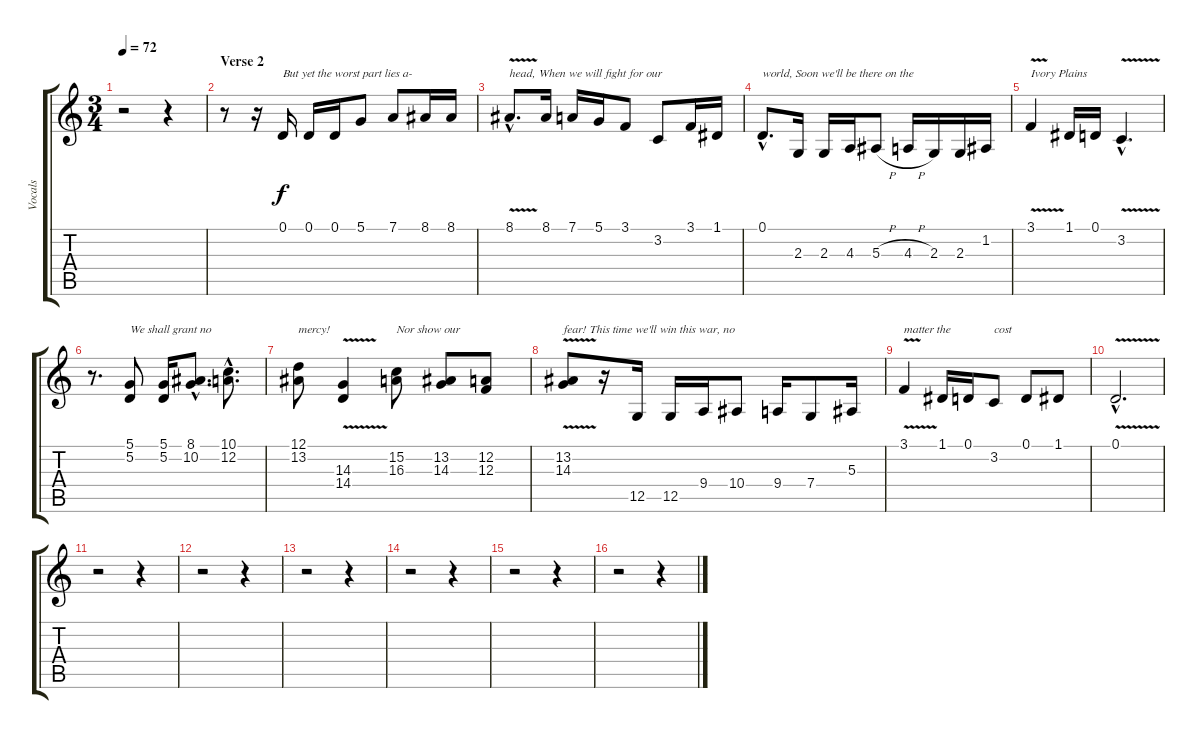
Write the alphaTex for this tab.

\track ("Vocals" "Vocals") {instrument lead2sawtooth}
\staff {score tabs}
\tuning (D4 A3 F3 C3 G2 D2) {hide}
\ts (3 4)
\tempo 72
\clef g2
\ks c
r.2{dy f} r.4 |
\section ("" "Verse 2")
r.8 r.16 0.1.16{txt "But yet the worst part lies a-"} 0.1.16 0.1.16 5.1.8 7.1.8 8.1.16 8.1.16 |
8.1{v hac}.8{d txt "head, When we will fight for our"} 8.1.16 7.1.16 5.1.16 3.1.8 3.2.8 3.1.16 1.1.16 |
0.1{hac}.8{d txt "world, Soon we'll be there on the"} 2.3.16 2.3.16 4.3.16 5.3{h}.8 4.3{h}.16 2.3.16 2.3.16 1.2.16 |
3.1{v}.4{txt "Ivory Plains"} 1.1.16 0.1.16 3.2{v hac}.4{d} |
r.8{d} (5.1 5.2).8{txt "We shall grant no"} (5.1 5.2).16 (8.1{hac} 10.2{hac}).8{d} (10.1{hac} 12.2{hac}).8{d} |
(12.1 13.2).8{txt "mercy!"} (14.3{v} 14.4{v}).4 (15.2 16.3).8{txt "Nor show our"} (13.2 14.3).8 (12.2 12.3).8 |
(13.2{v} 14.3{v}).8{txt "fear! This time we'll win this war, no"} r.16 12.5.16 12.5.16 9.4.16 10.4.8 9.4.16 7.4.8 5.3.16 |
3.1{v}.4{txt "matter the"} 1.1.16 0.1.16 3.2.8{txt "cost"} 0.1.8 1.1.8 |
0.1{v hac}.2{d} |
r.2 r.4 |
r.2 r.4 |
r.2 r.4 |
r.2 r.4 |
r.2 r.4 |
r.2 r.4
